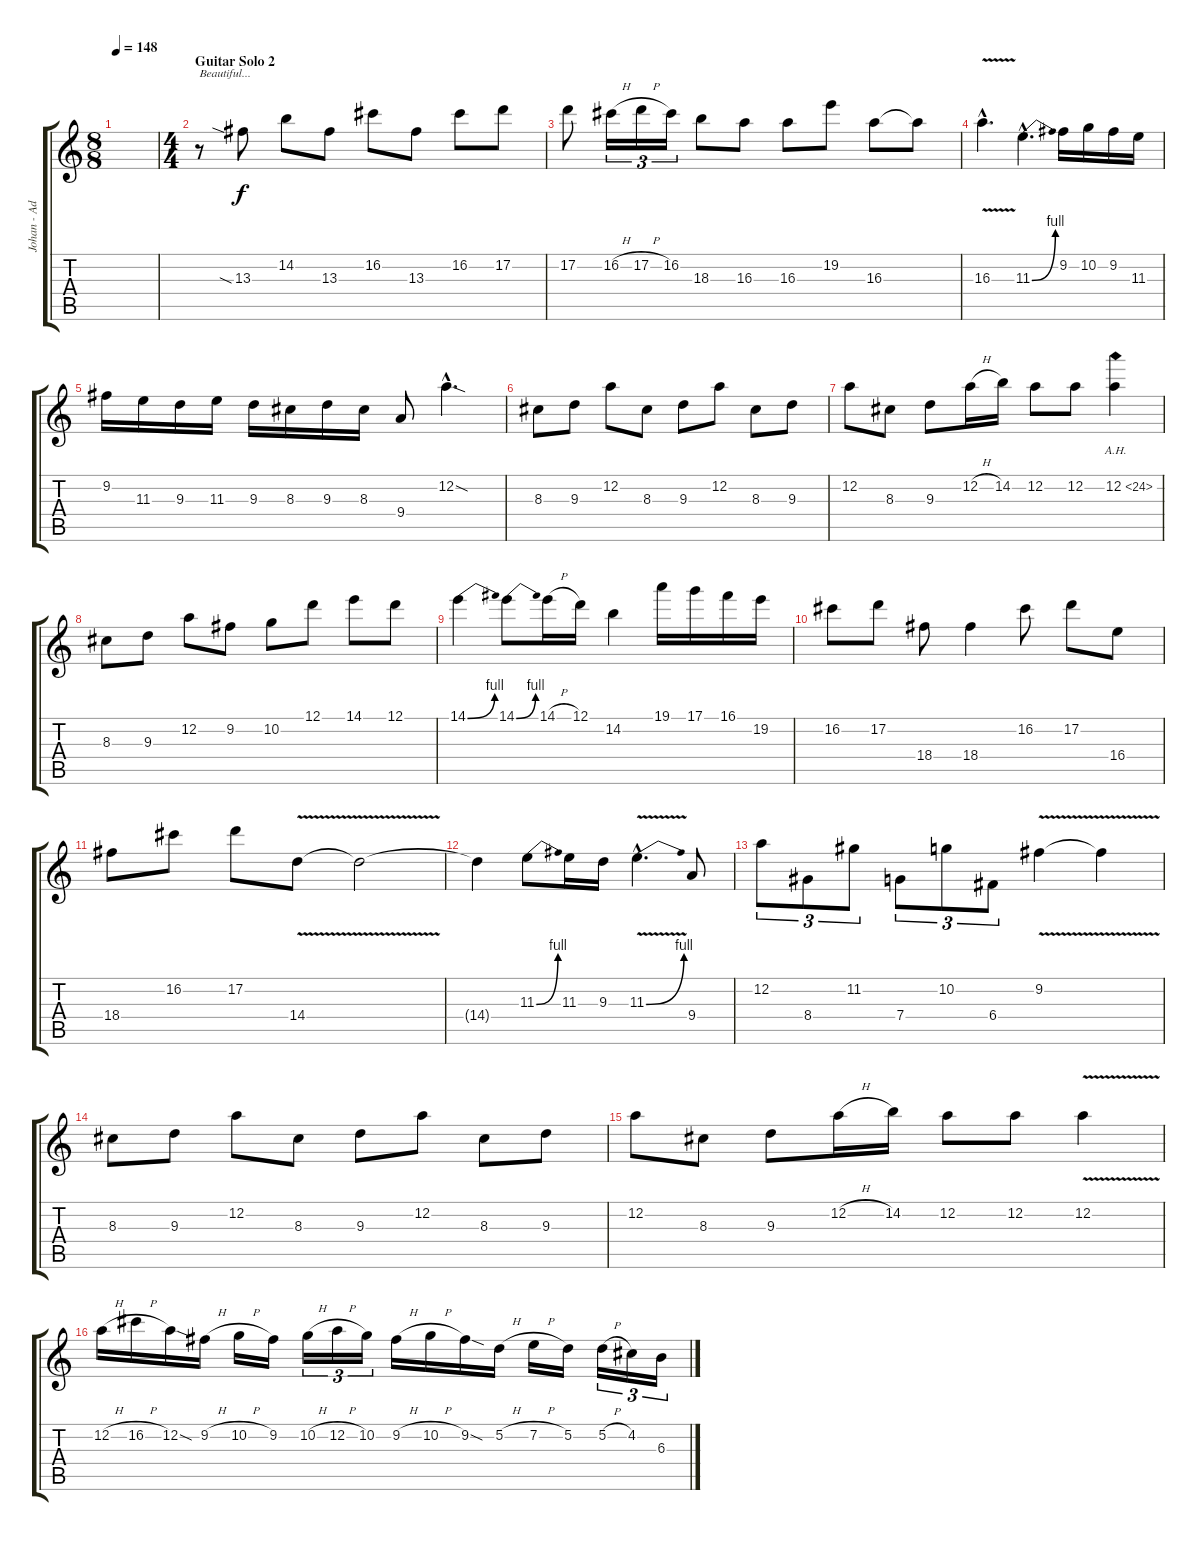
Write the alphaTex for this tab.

\track ("Johan - Adds And Solos" "Johan - Ad") {instrument overdrivenguitar}
\staff {score tabs}
\tuning (D4 A3 F3 C3 G2 C2) {hide}
\ts (8 8)
\tempo 148
\clef g2
\ks c
|
\ts (4 4)
\section ("" "Guitar Solo 2")
r.8{txt "Beautiful..."} 13.3{sia}.8 14.2.8 13.3.8 16.2.8 13.3.8 16.2.8 17.2.8 |
17.2.8 16.2{h}.16{tu (3 2)} 17.2{h}.16{tu (3 2)} 16.2.16{tu (3 2)} 18.3.8 16.3.8 16.3.8 19.2.8 16.3.8 16.3{t}.8 |
16.3{v hac}.4{d} 11.3{be (bend 0 0 60 4) hac}.4{d} 9.2.16 10.2.16 9.2.16 11.3.16 |
9.2.16 11.3.16 9.3.16 11.3.16 9.3.16 8.3.16 9.3.16 8.3.16 9.4.8 12.2{sod hac}.4{d} |
8.3.8 9.3.8 12.2.8 8.3.8 9.3.8 12.2.8 8.3.8 9.3.8 |
12.2.8 8.3.8 9.3.8 12.2{h}.16 14.2.16 12.2.8 12.2.8 12.2{ah 12}.4 |
8.3.8 9.3.8 12.2.8 9.2.8 10.2.8 12.1.8 14.1.8 12.1.8 |
14.1{be (bend 0 0 60 4)}.4 14.1{be (bend 0 0 60 4)}.8 14.1{h}.16 12.1.16 14.2.4 19.1.16 17.1.16 16.1.16 19.2.16 |
16.2.8 17.2.8 18.4.8 18.4.4 16.2.8 17.2.8 16.4.8 |
18.4.8 16.2.8 17.2.8 14.4{v}.8 14.4{t}.2 |
14.4{t}.4 11.3{be (bend 0 0 60 4)}.8 11.3.16 9.3.16 11.3{be (bend 0 0 60 4) v hac}.4{d} 9.4.8 |
12.2.8{tu (3 2)} 8.4.8{tu (3 2)} 11.2.8{tu (3 2)} 7.4.8{tu (3 2)} 10.2.8{tu (3 2)} 6.4.8{tu (3 2)} 9.2{v}.4 9.2{t}.4 |
8.3.8 9.3.8 12.2.8 8.3.8 9.3.8 12.2.8 8.3.8 9.3.8 |
12.2.8 8.3.8 9.3.8 12.2{h}.16 14.2.16 12.2.8 12.2.8 12.2{v}.4 |
12.2{h}.16 16.2{h}.16 12.2{sod}.16 9.2{h}.16 10.2{h}.16 9.2.16 10.2{h}.16{tu (3 2)} 12.2{h}.16{tu (3 2)} 10.2.16{tu (3 2)} 9.2{h}.16 10.2{h}.16 9.2{sod}.16 5.2{h}.16 7.2{h}.16 5.2.16 5.2{h}.16{tu (3 2)} 4.2.16{tu (3 2)} 6.3.16{tu (3 2)}
